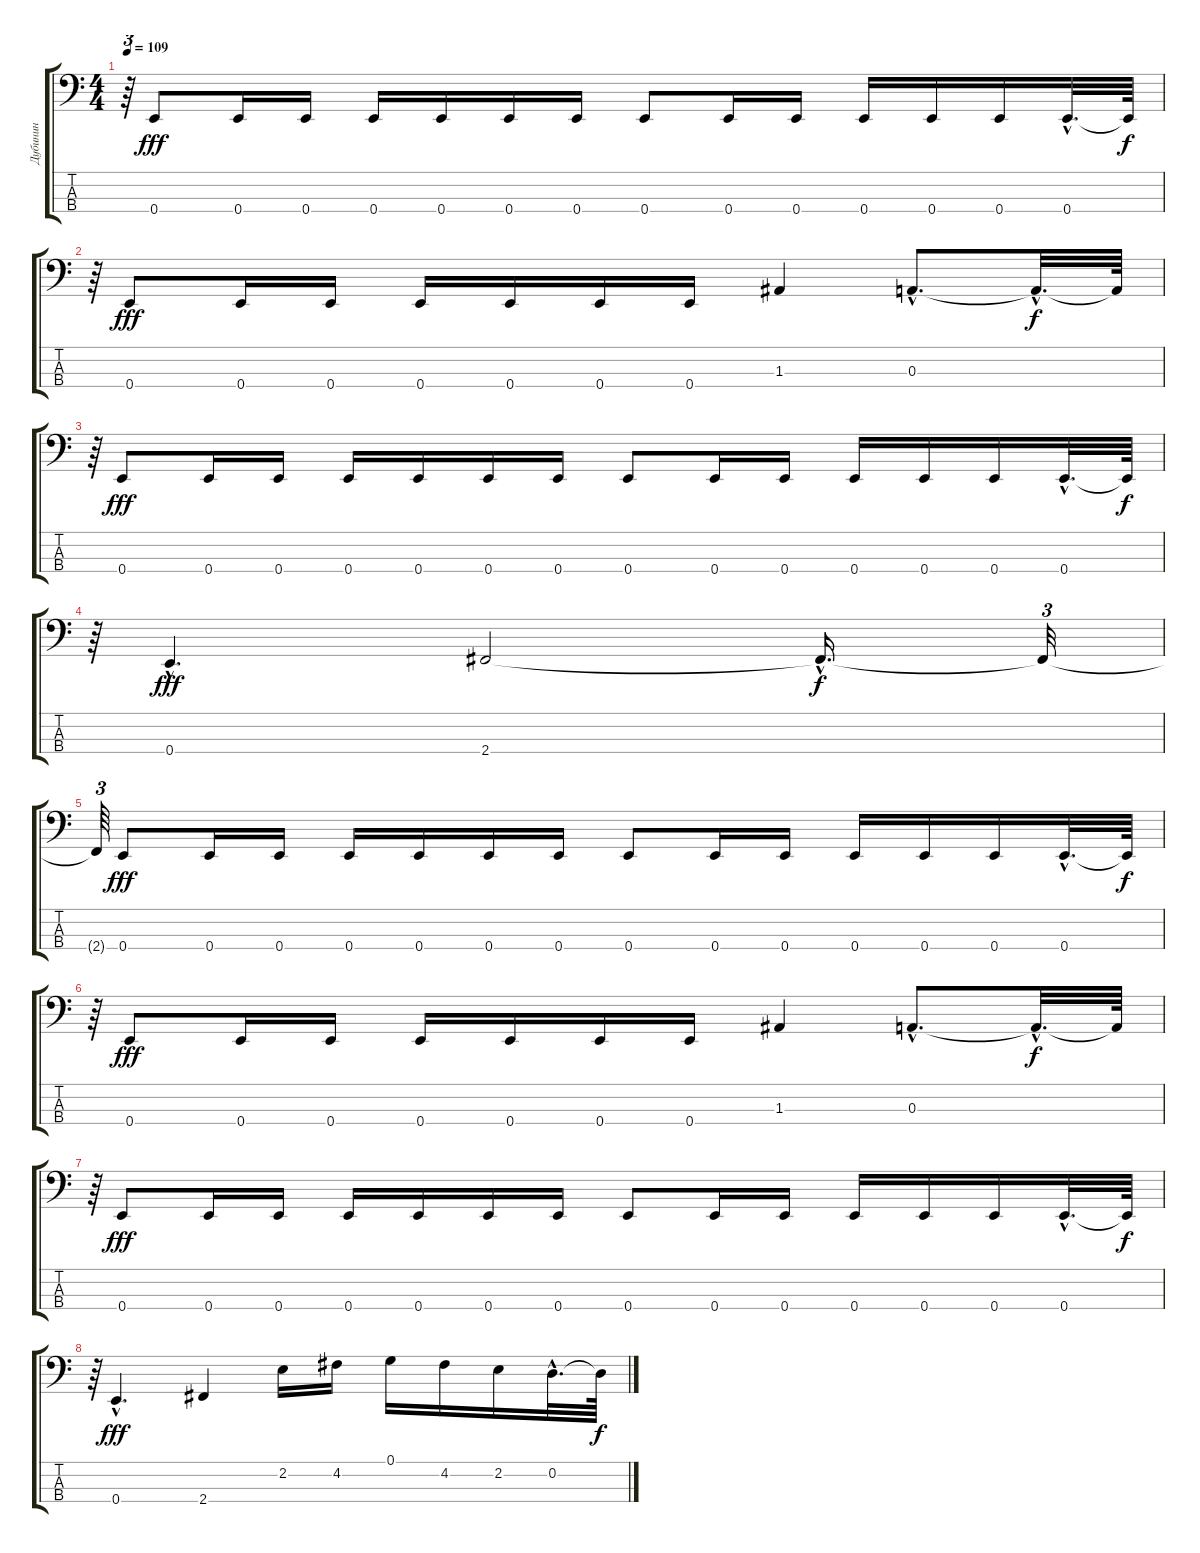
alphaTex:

\track ("Дубинин" "Дубинин") {instrument electricbassfinger}
\staff {score tabs}
\tuning (G2 D2 A1 E1) {hide}
\ts (4 4)
\tempo 109
\clef f4
\ks c
r.64{tu (3 2) dy f} 0.4.8{dy fff} 0.4.16 0.4.16 0.4.16 0.4.16 0.4.16 0.4.16 0.4.8 0.4.16 0.4.16 0.4.16 0.4.16 0.4.16 0.4{hac}.32{d} 0.4{t}.64{dy f} |
r.64{tu (3 2)} 0.4.8{dy fff} 0.4.16 0.4.16 0.4.16 0.4.16 0.4.16 0.4.16 1.3.4 0.3{hac}.8{d} 0.3{hac t}.32{d dy f} 0.3{t}.64 |
r.64{tu (3 2)} 0.4.8{dy fff} 0.4.16 0.4.16 0.4.16 0.4.16 0.4.16 0.4.16 0.4.8 0.4.16 0.4.16 0.4.16 0.4.16 0.4.16 0.4{hac}.32{d} 0.4{t}.64{dy f} |
r.64{tu (3 2)} 0.4{hac}.4{d dy fff} 2.4.2 2.4{hac t}.16{d dy f} 2.4{t}.32{tu (3 2)} |
2.4{t}.64{tu (3 2)} 0.4.8{dy fff} 0.4.16 0.4.16 0.4.16 0.4.16 0.4.16 0.4.16 0.4.8 0.4.16 0.4.16 0.4.16 0.4.16 0.4.16 0.4{hac}.32{d} 0.4{t}.64{dy f} |
r.64{tu (3 2)} 0.4.8{dy fff} 0.4.16 0.4.16 0.4.16 0.4.16 0.4.16 0.4.16 1.3.4 0.3{hac}.8{d} 0.3{hac t}.32{d dy f} 0.3{t}.64 |
r.64{tu (3 2)} 0.4.8{dy fff} 0.4.16 0.4.16 0.4.16 0.4.16 0.4.16 0.4.16 0.4.8 0.4.16 0.4.16 0.4.16 0.4.16 0.4.16 0.4{hac}.32{d} 0.4{t}.64{dy f} |
r.64{tu (3 2)} 0.4{hac}.4{d dy fff} 2.4.4 2.2.16 4.2.16 0.1.16 4.2.16 2.2.16 0.2{hac}.32{d} 0.2{t}.64{dy f}
